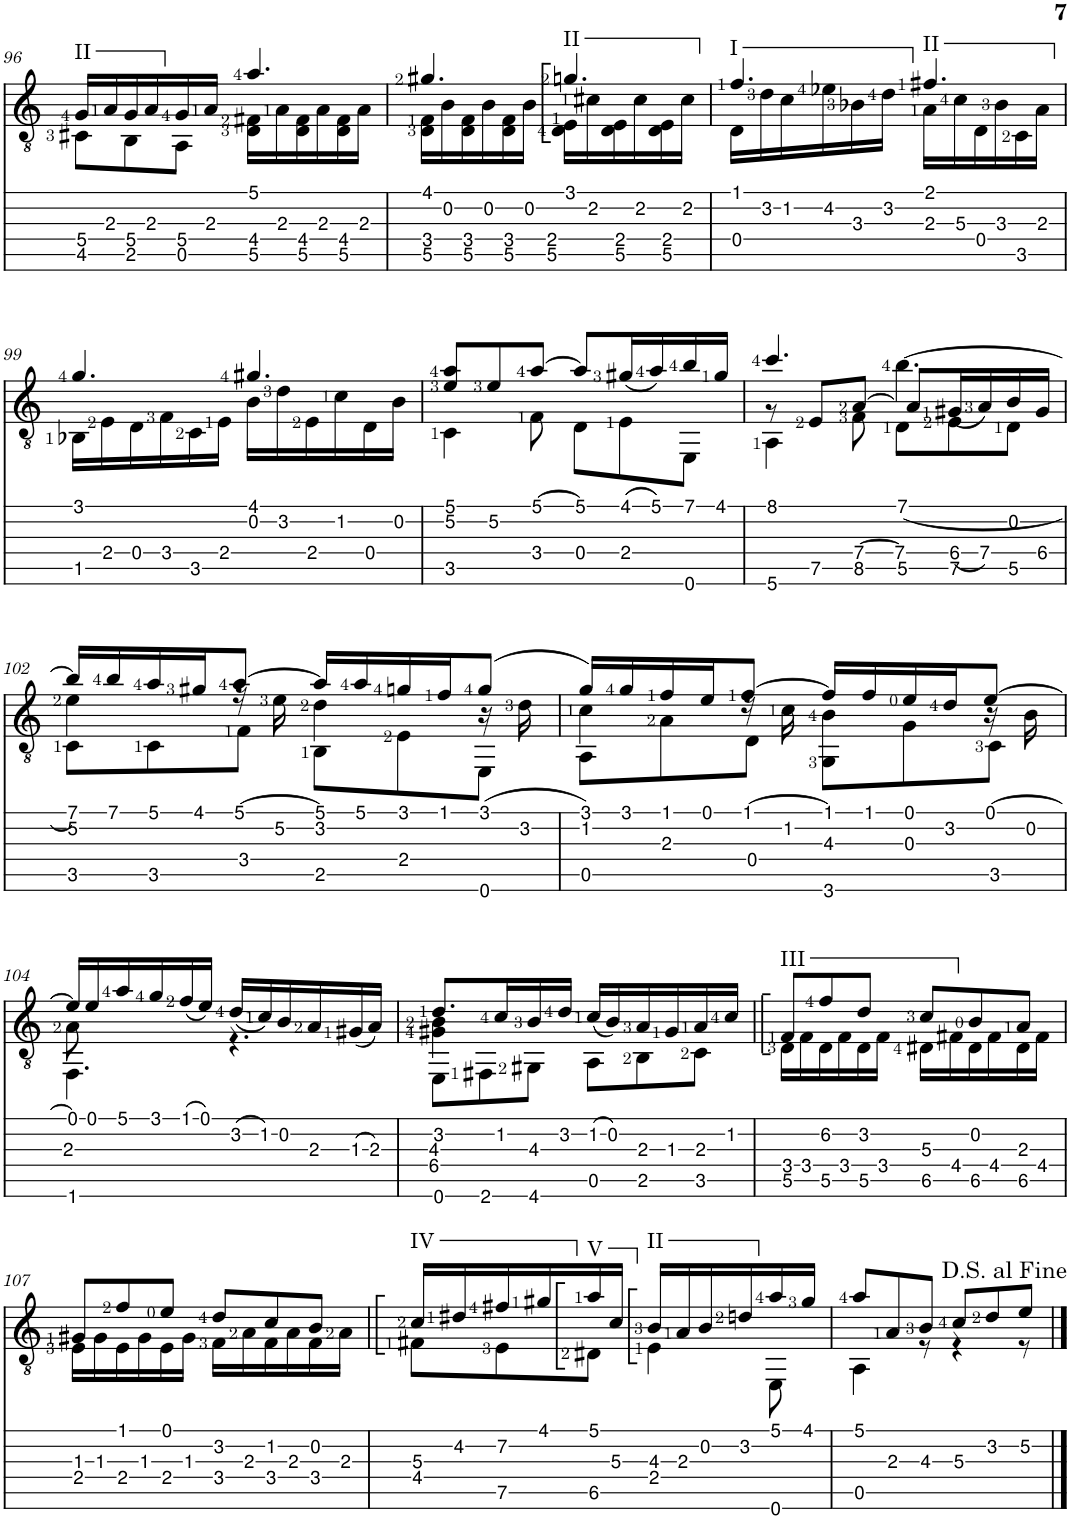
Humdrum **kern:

**kern	**kern
*part1	*part1
*staff2	*staff1
*I"Classical Guitar	*
*I'Guit.	*
!!LO:PB:g=z
*	*clefGv2
*k[]	*k[]
*a:	*a:
*M6/8	*M6/8
=96	=96
*^	*^
!	!	!LO:TX:a:t=II	!
16GLL	8C#XL	16G/LL	8C#X\L
16A	.	16A/	.
16G	8BB	16G/	8BB\
16A	.	16A/	.
16G	8AAJ	16G/	8AA\J
16AJJ	.	16A/JJ	.
4.a	16D\ 16F#X\LL	4.a/	16D\ 16F#X\LL
.	16A	.	16A\
.	16D\ 16F#\	.	16D\ 16F#\
.	16A	.	16A\
.	16D\ 16F#\	.	16D\ 16F#\
.	16AJJ	.	16A\JJ
=97	=97	=97	=97
4.g#X	16D\ 16F\LL	4.g#X/	16D\ 16F\LL
.	16B	.	16B\
.	16D\ 16F\	.	16D\ 16F\
.	16B	.	16B\
.	16D\ 16F\	.	16D\ 16F\
.	16BJJ	.	16B\JJ
!	!	!LO:TX:a:t=II	!
4.gn	16D\ 16E\LL	4.gn/	16D\ 16E\LL
.	16c#X	.	16c#X\
.	16D\ 16E\	.	16D\ 16E\
.	16c#	.	16c#\
.	16D\ 16E\	.	16D\ 16E\
.	16c#JJ	.	16c#\JJ
=98	=98	=98	=98
!	!	!LO:TX:a:t=I	!
4.f	16DLL	4.f/	16D\LL
.	16d	.	16d\
.	16c	.	16c\
.	16e-X	.	16e-X\
.	16B-X	.	16B-X\
.	16dJJ	.	16d\JJ
!	!	!LO:TX:a:t=II	!
4.f#X	16ALL	4.f#X/	16A\LL
.	16c	.	16c\
.	16D	.	16D\
.	16B-	.	16B-\
.	16C	.	16C\
.	16AJJ	.	16A\JJ
!!LO:LB:g=z	!!
=99	=99	=99	=99
4.g	16BB-XLL	4.g/	16BB-X\LL
.	16E	.	16E\
.	16D	.	16D\
.	16F	.	16F\
.	16C	.	16C\
.	16EJJ	.	16E\JJ
4.g#X	16BLL	4.g#X/	16B\LL
.	16d	.	16d\
.	16E	.	16E\
.	16c	.	16c\
.	16D	.	16D\
.	16BJJ	.	16B\JJ
=100	=100	=100	=100
8e\ 8a\L	4C	8e/ 8a/L	4C\
8e	.	8e/	.
[8aJ	8F	[8a/J	8F\
8aL]	8DL	8a/L]	8D\L
16g#XL	8E	(<16g#X/L	8E\
16a	.	16a/)	.
16b	8EEJ	16b/	8EE\J
16g#JJ	.	16g#/JJ	.
=101	=101	=101	=101
*	*^	*	*^
4.cc	8r	4AA	4.cc/	8r	4AA\
.	8EL	.	.	8E/L	.
.	[>8AJ	8F	.	[>8A/J	8F\
[<4.b	8AL]	8DL	[>4.b\	8A/L]	8D\L
.	16G#L	8E	.	(<16G#X/L	8E\
.	16A	.	.	16A/)	.
.	16B	8DJ	.	16B/	8D\J
.	16G#JJ	.	.	16G#/JJ	.
!!LO:LB:g=z	!!	!!
=102	=102	=102	=102	=102	=102
16bLL]	4e	8CL	16b/LL]	4e\	8C\L
16b	.	.	16b/	.	.
16a	.	8C	16a/	.	8C\
16g#XJ	.	.	16g#X/J	.	.
[8aJ	16r	8FJ	[8a/J	16r	8F\J
.	16e	.	.	16e\	.
16aLL]	4d	8BBL	16a/LL]	4d\	8BB\L
16a	.	.	16a/	.	.
16gn	.	8E	16gn/	.	8E\
16fJ	.	.	16f/J	.	.
8gJ	16r	8EEJ	(8g/J	16r	8EE\J
.	16d	.	.	16d\	.
=103	=103	=103	=103	=103	=103
16gLL	4c	8AAL	16g/LL)	4c\	8AA\L
16g	.	.	16g/	.	.
16f	.	8A	16f/	.	8A\
16eJ	.	.	16e/J	.	.
[8fJ	16r	8DJ	[8f/J	16r	8D\J
.	16c	.	.	16c\	.
16fLL]	4r	8GG\ 8B\L	16f/LL]	4ryy	8GG\ 8B\L
16f	.	.	16f/	.	.
16e	.	8G	16e/	.	8G\
16dJ	.	.	16d/J	.	.
[8eJ	16r	8CJ	[8e/J	16r	8C\J
.	16B	.	.	16B\	.
!!LO:LB:g=z	!!	!!
=104	=104	=104	=104	=104	=104
16eLL]	8A	4.FF	16e/LL]	8A\	4.FF\
16e	.	.	16e/	.	.
16a	4r	.	16a/	4ryy	.
16g	.	.	16g/	.	.
16f	.	.	(<16f/	.	.
16eJJ	.	.	16e/JJ)	.	.
16dLL	4.r	4.r	(<16d/LL	4.r	4.ryy
16c	.	.	16c/)	.	.
16B	.	.	16B/	.	.
16A	.	.	16A/	.	.
16G#X	.	.	(<16G#X/	.	.
16AJJ	.	.	16A/JJ)	.	.
=105	=105	=105	=105	=105	=105
8.dL	4G#X 4B	8EEL	8.d/L	4G#X\ 4B\	8EE\L
.	.	8FF#X	.	.	8FF#X\
16cL	.	.	16c/L	.	.
16B	4r	8GG#XJ	16B/	4ryy	8GG#X\J
16dJJ	.	.	16d/JJ	.	.
16cLL	.	8AAL	(<16c/LL	.	8AA\L
16B	.	.	16B/)	.	.
16A	4r	8BB	16A/	4ryy	8BB\
16G#	.	.	16G#/	.	.
16A	.	8CJ	16A/	.	8C\J
16cJJ	.	.	16c/JJ	.	.
*	*v	*v	*	*	*
*	*	*	*v	*v
=106	=106	=106	=106
!	!	!LO:TX:a:t=III	!
8FL	16DLL	8F/L	16D\LL
.	16F	.	16F\
8f	16D	8f/	16D\
.	16F	.	16F\
8dJ	16D	8d/J	16D\
.	16FJJ	.	16F\JJ
8cL	16D#XLL	8c/L	16D#X\LL
.	16F#X	.	16F#X\
8B	16D#	8B/	16D#\
.	16F#	.	16F#\
8AJ	16D#	8A/J	16D#\
.	16F#JJ	.	16F#\JJ
!!LO:LB:g=z	!!
=107	=107	=107	=107
8G#XL	16ELL	8G#X/L	16E\LL
.	16G#	.	16G#\
8f	16E	8f/	16E\
.	16G#	.	16G#\
8eJ	16E	8e/J	16E\
.	16G#JJ	.	16G#\JJ
8dL	16FLL	8d/L	16F\LL
.	16A	.	16A\
8c	16F	8c/	16F\
.	16A	.	16A\
8BJ	16F	8B/J	16F\
.	16AJJ	.	16A\JJ
=108	=108	=108	=108
!	!	!LO:TX:a:t=IV	!
16cLL	8F#XL	16c/LL	8F#X\L
16d#X	.	16d#X/	.
16f#X	8E	16f#X/	8E\
16g#X	.	16g#X/	.
!	!	!LO:TX:a:t=V	!
16a	8D#XJ	16a/	8D#X\J
16cJJ	.	16c/JJ	.
!	!	!LO:TX:a:t=II	!
16BLL	4E	16B/LL	4E\
16A	.	16A/	.
16B	.	16B/	.
16dn	.	16dn/	.
16a	8EE	16a/	8EE\
16g#JJ	.	16g#/JJ	.
=109	=109	=109	=109
8aL	4AA	8a/L	4AA\
8A	.	8A/	.
8BJ	8r	8B/J	8r
8cL	4r	8c/L	4r
8d	.	8d/	.
8eJ	8r	8e/J	8r
*v	*v	*	*
*	*v	*v
==	==
*-	*-
